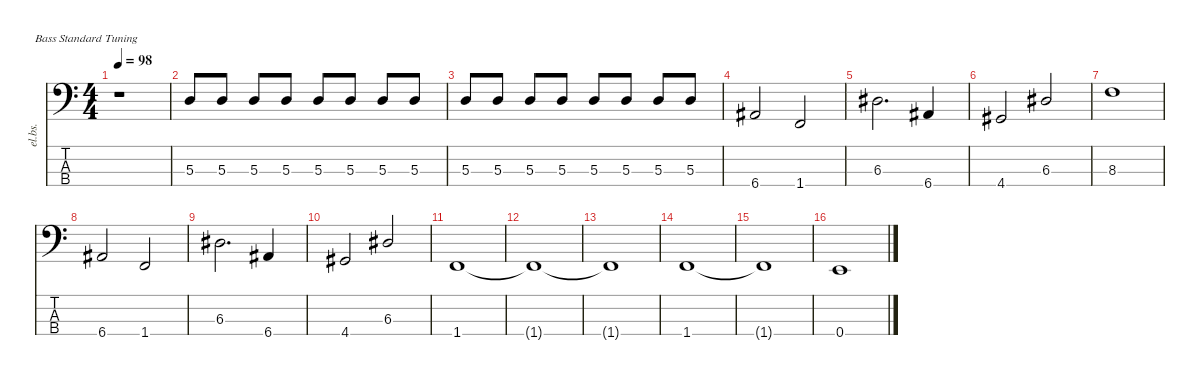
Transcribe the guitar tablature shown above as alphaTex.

\defaultSystemsLayout 4
\hideDynamics
\bracketExtendMode nobrackets
\otherSystemsTrackNameOrientation horizontal
\track ("Bass" "el.bs.") {instrument electricbasspick}
\staff {score tabs}
\tuning (G2 D2 A1 E1)
\ts (4 4)
\tempo 98
\clef f4
\ks c
r.1{dy f beam Down} |
5.3.8{beam Up} 5.3.8{beam Up} 5.3.8{beam Up} 5.3.8{beam Up} 5.3.8{beam Up} 5.3.8{beam Up} 5.3.8{beam Up} 5.3.8{beam Up} |
5.3.8{beam Up} 5.3.8{beam Up} 5.3.8{beam Up} 5.3.8{beam Up} 5.3.8{beam Up} 5.3.8{beam Up} 5.3.8{beam Up} 5.3.8{beam Up} |
6.4{acc #}.2{beam Up} 1.4.2{beam Up} |
6.3{acc #}.2{d beam Down} 6.4{acc #}.4{beam Up} |
4.4{acc #}.2{beam Up} 6.3{acc #}.2{beam Up} |
8.3.1{beam Down} |
6.4{acc #}.2{beam Up} 1.4.2{beam Up} |
6.3{acc #}.2{d beam Down} 6.4{acc #}.4{beam Up} |
4.4{acc #}.2{beam Up} 6.3{acc #}.2{beam Up} |
1.4.1{beam Up} |
1.4{t}.1{beam Up} |
1.4{t}.1{beam Up} |
1.4.1{beam Up} |
1.4{t}.1{beam Up} |
0.4.1{beam Up}
